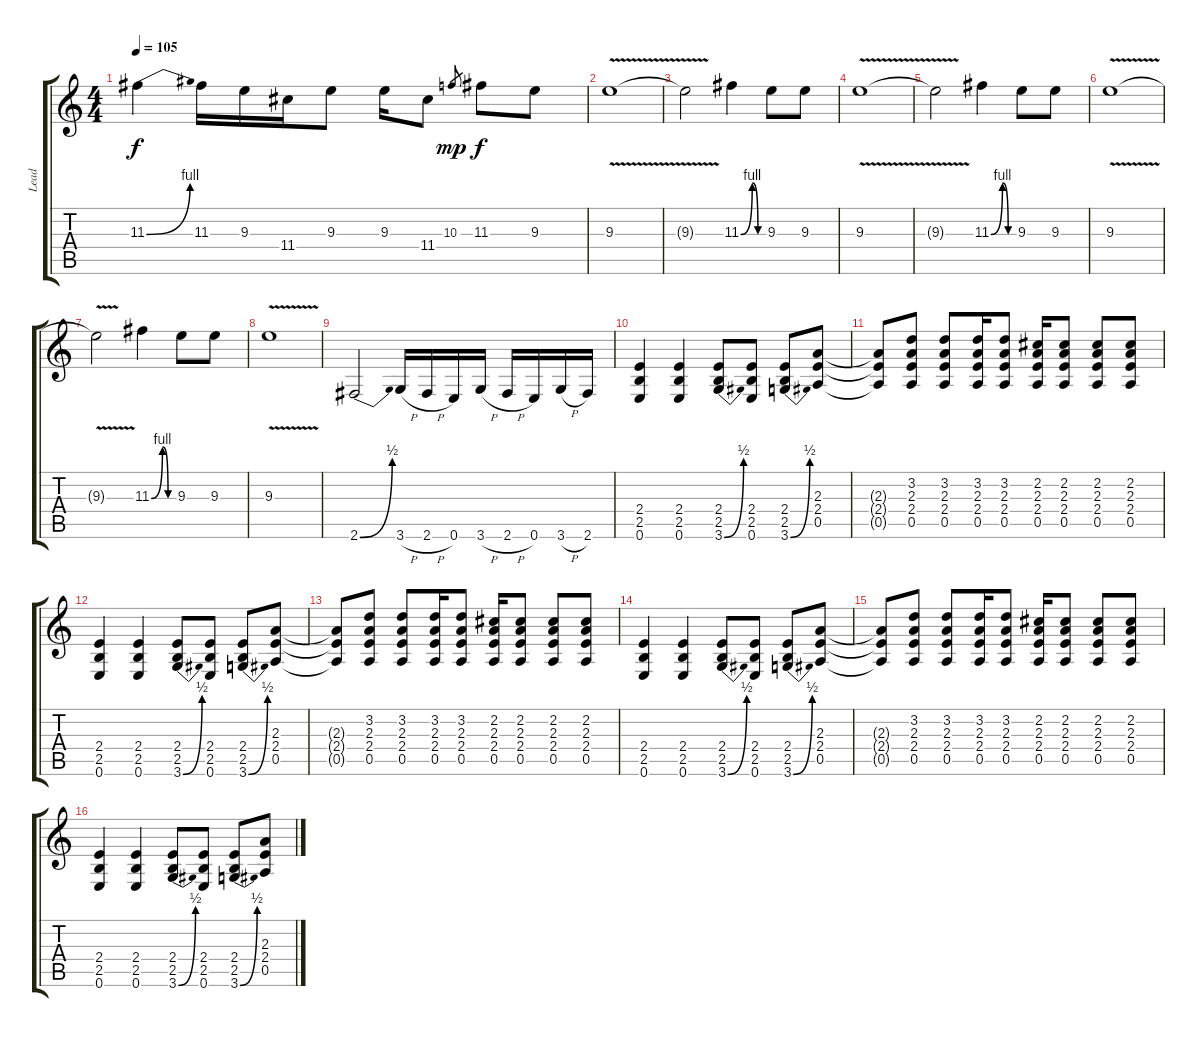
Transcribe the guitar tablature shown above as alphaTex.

\track ("Lead" "Lead") {instrument overdrivenguitar}
\staff {score tabs}
\tuning (E4 B3 G3 D3 A2 E2) {hide}
\ts (4 4)
\tempo 105
\clef g2
\ks c
11.3{be (bend 0 0 60 4)}.4{dy f} 11.3.16 9.3.16 11.4.16 9.3.8 9.3.16 11.4.8 10.3.8{gr dy mp} 11.3.8{dy f} 9.3.8 |
9.3{v}.1 |
9.3{t}.2 11.3{be (custom 0 0 30 4 45 0 60 0)}.4 9.3.8 9.3.8 |
9.3{v}.1 |
9.3{t}.2 11.3{be (custom 0 0 30 4 45 0 60 0)}.4 9.3.8 9.3.8 |
9.3{v}.1 |
9.3{t}.2 11.3{be (custom 0 0 30 4 45 0 60 0)}.4 9.3.8 9.3.8 |
9.3{v}.1 |
2.6{be (bend 0 0 60 2)}.2 3.6{h}.16 2.6{h}.16 0.6.16 3.6{h}.16 2.6{h}.16 0.6.16 3.6{h}.16 2.6.16 |
(2.4 2.5 0.6).4 (2.4 2.5 0.6).4 (2.4 2.5 3.6{be (bend 0 0 60 2)}).8 (2.4 2.5 0.6).8 (2.4 2.5 3.6{be (bend 0 0 60 2)}).8 (2.3 2.4 0.5).8 |
(2.3{t} 2.4{t} 0.5{t}).8 (3.2 2.3 2.4 0.5).8 (3.2 2.3 2.4 0.5).8 (3.2 2.3 2.4 0.5).16 (3.2 2.3 2.4 0.5).8 (2.2 2.3 2.4 0.5).16 (2.2 2.3 2.4 0.5).8 (2.2 2.3 2.4 0.5).8 (2.2 2.3 2.4 0.5).8 |
(2.4 2.5 0.6).4 (2.4 2.5 0.6).4 (2.4 2.5 3.6{be (bend 0 0 60 2)}).8 (2.4 2.5 0.6).8 (2.4 2.5 3.6{be (bend 0 0 60 2)}).8 (2.3 2.4 0.5).8 |
(2.3{t} 2.4{t} 0.5{t}).8 (3.2 2.3 2.4 0.5).8 (3.2 2.3 2.4 0.5).8 (3.2 2.3 2.4 0.5).16 (3.2 2.3 2.4 0.5).8 (2.2 2.3 2.4 0.5).16 (2.2 2.3 2.4 0.5).8 (2.2 2.3 2.4 0.5).8 (2.2 2.3 2.4 0.5).8 |
(2.4 2.5 0.6).4 (2.4 2.5 0.6).4 (2.4 2.5 3.6{be (bend 0 0 60 2)}).8 (2.4 2.5 0.6).8 (2.4 2.5 3.6{be (bend 0 0 60 2)}).8 (2.3 2.4 0.5).8 |
(2.3{t} 2.4{t} 0.5{t}).8 (3.2 2.3 2.4 0.5).8 (3.2 2.3 2.4 0.5).8 (3.2 2.3 2.4 0.5).16 (3.2 2.3 2.4 0.5).8 (2.2 2.3 2.4 0.5).16 (2.2 2.3 2.4 0.5).8 (2.2 2.3 2.4 0.5).8 (2.2 2.3 2.4 0.5).8 |
(2.4 2.5 0.6).4 (2.4 2.5 0.6).4 (2.4 2.5 3.6{be (bend 0 0 60 2)}).8 (2.4 2.5 0.6).8 (2.4 2.5 3.6{be (bend 0 0 60 2)}).8 (2.3 2.4 0.5).8
